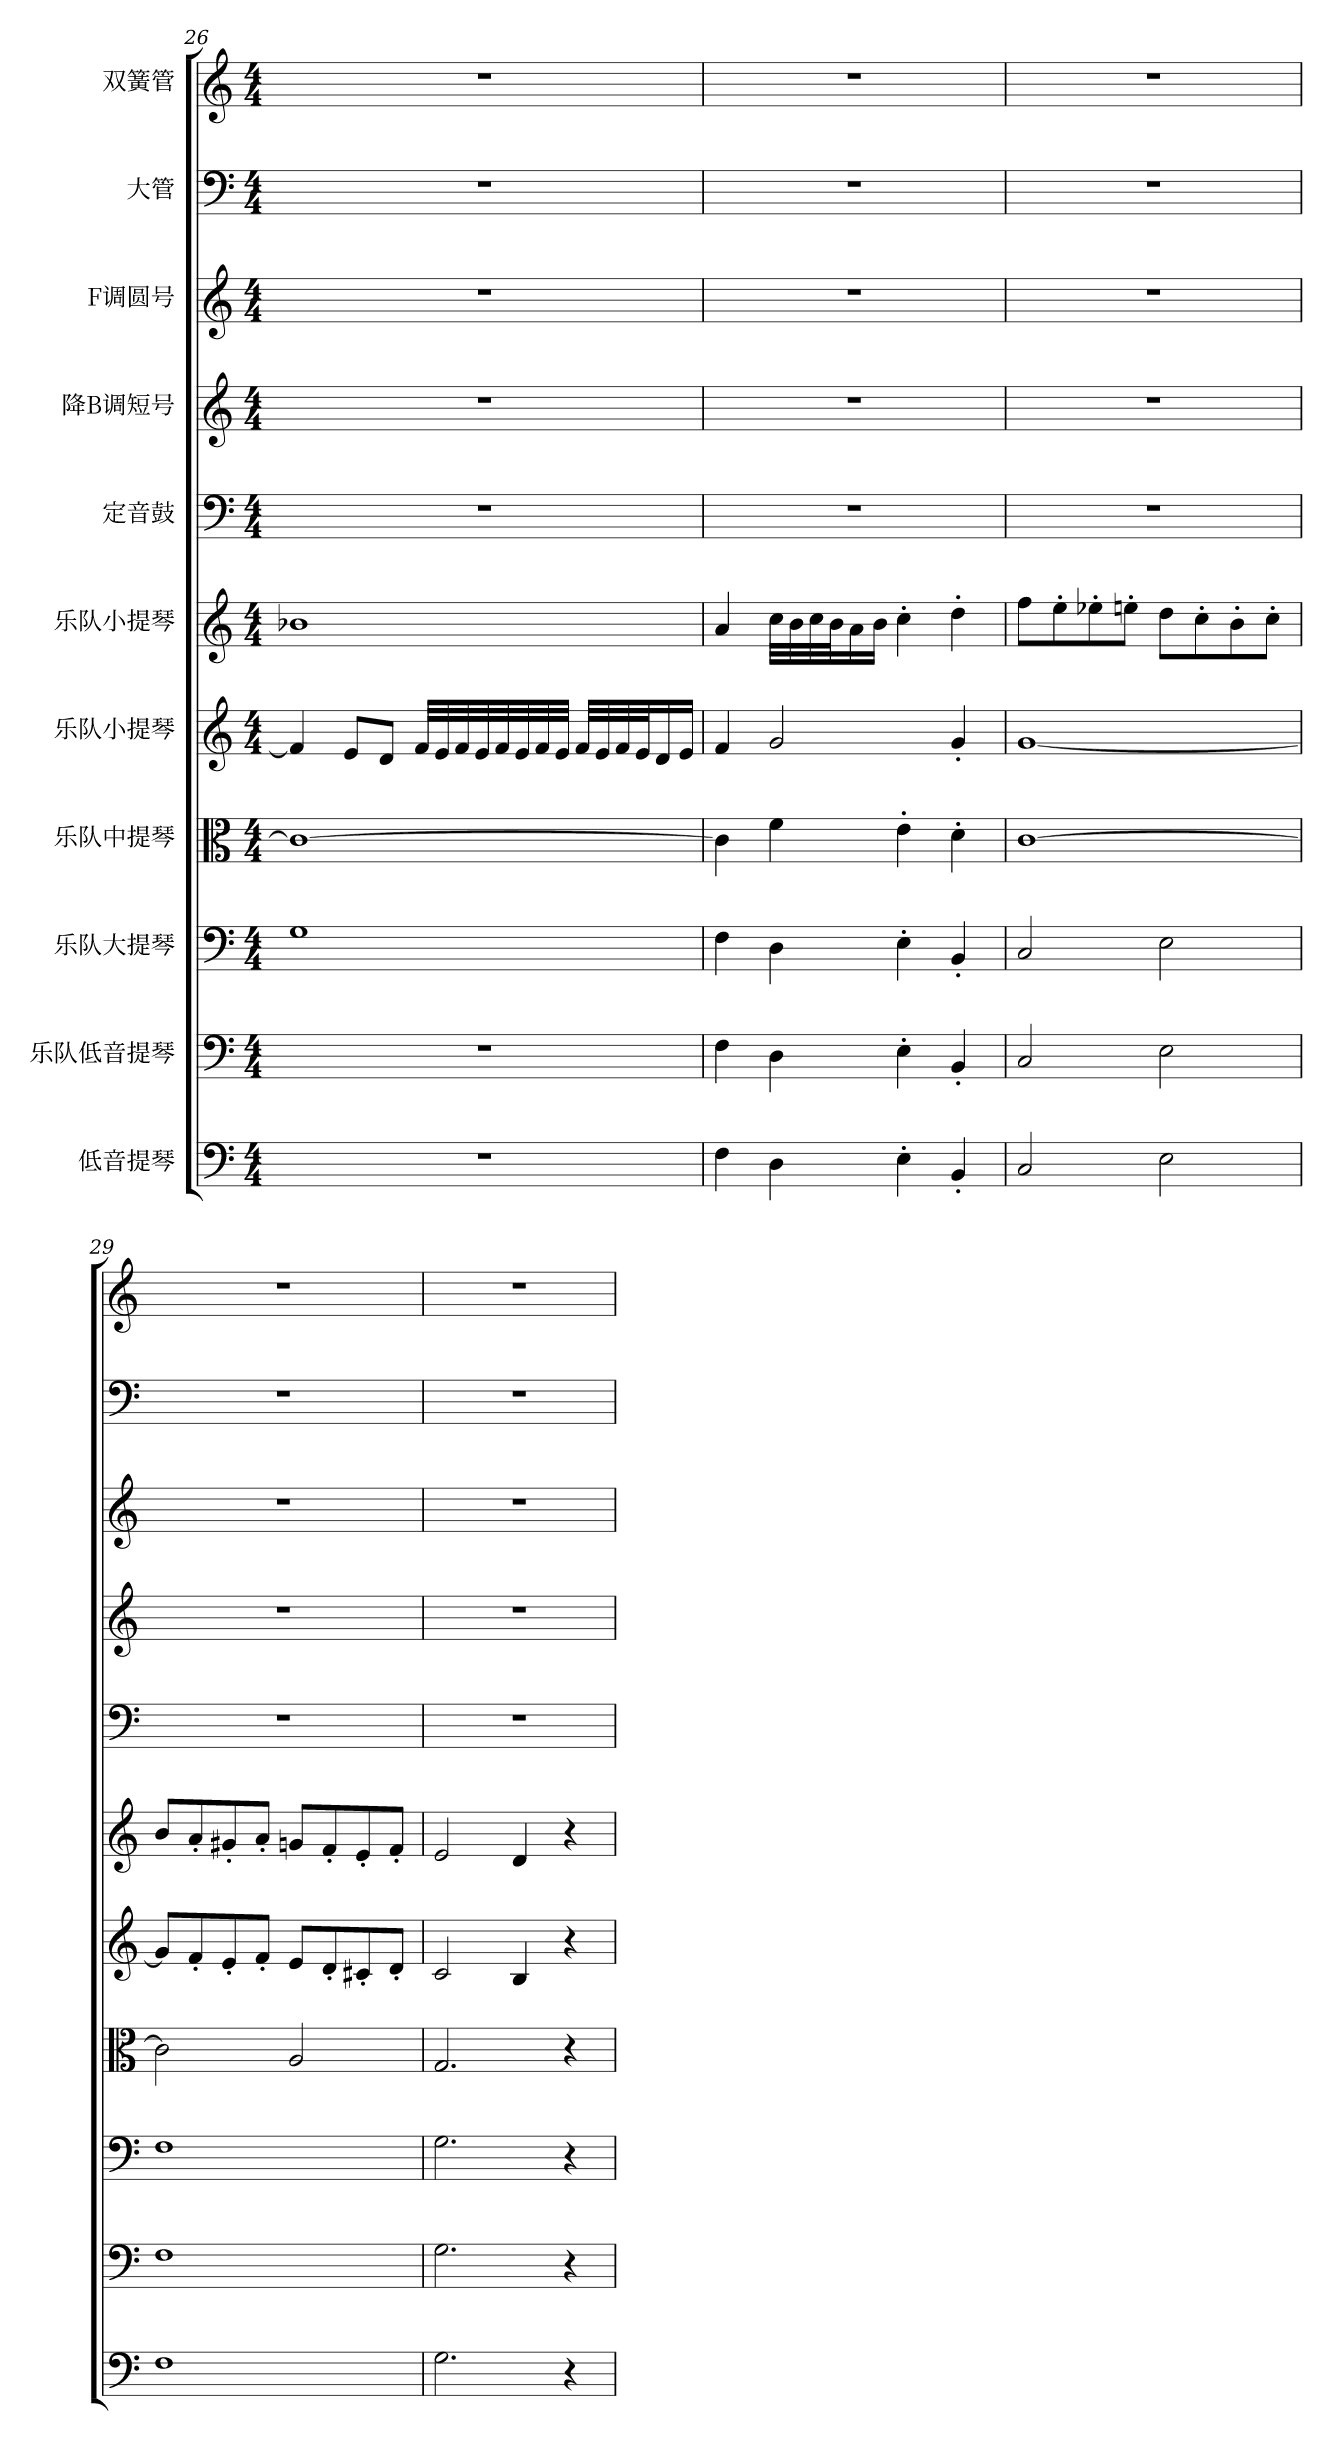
**kern	**kern	**kern	**kern	**kern	**kern	**kern	**kern	**kern	**kern	**kern
*part11	*part10	*part9	*part8	*part7	*part6	*part5	*part4	*part3	*part2	*part1
*staff11	*staff10	*staff9	*staff8	*staff7	*staff6	*staff5	*staff4	*staff3	*staff2	*staff1
*I"低音提琴	*I"乐队低音提琴	*I"乐队大提琴	*I"乐队中提琴	*I"乐队小提琴	*I"乐队小提琴	*I"定音鼓	*I"降B调短号	*I"F调圆号	*I"大管	*I"双簧管
!!LO:PB:g=z
*clefF4	*clefF4	*clefF4	*clefC3	*clefG2	*clefG2	*clefF4	*clefG2	*clefG2	*clefF4	*clefG2
*ITrd7c12	*ITrd7c12	*	*	*	*	*	*ITrd1c2	*ITrd4c7	*	*
*k[]	*k[]	*k[]	*k[]	*k[]	*k[]	*k[]	*k[b-e-]	*k[b-]	*k[]	*k[]
*M4/4	*M4/4	*M4/4	*M4/4	*M4/4	*M4/4	*M4/4	*M4/4	*M4/4	*M4/4	*M4/4
=26	=26	=26	=26	=26	=26	=26	=26	=26	=26	=26
1r	1r	1G	1c_	4f/]	1b-X	1r	1r	1r	1r	1r
.	.	.	.	8e/L	.	.	.	.	.	.
.	.	.	.	8d/J	.	.	.	.	.	.
.	.	.	.	32f/LLL	.	.	.	.	.	.
.	.	.	.	32e/	.	.	.	.	.	.
.	.	.	.	32f/	.	.	.	.	.	.
.	.	.	.	32e/	.	.	.	.	.	.
.	.	.	.	32f/	.	.	.	.	.	.
.	.	.	.	32e/	.	.	.	.	.	.
.	.	.	.	32f/	.	.	.	.	.	.
.	.	.	.	32e/JJJ	.	.	.	.	.	.
.	.	.	.	32f/LLL	.	.	.	.	.	.
.	.	.	.	32e/	.	.	.	.	.	.
.	.	.	.	32f/	.	.	.	.	.	.
.	.	.	.	32e/J	.	.	.	.	.	.
.	.	.	.	16d/	.	.	.	.	.	.
.	.	.	.	16e/JJ	.	.	.	.	.	.
=27	=27	=27	=27	=27	=27	=27	=27	=27	=27	=27
4FF\	4FF\	4F\	4c\]	4f/	4a/	1r	1r	1r	1r	1r
4DD\	4DD\	4D\	4f\	2g/	32cc\LLL	.	.	.	.	.
.	.	.	.	.	32b\	.	.	.	.	.
.	.	.	.	.	32cc\	.	.	.	.	.
.	.	.	.	.	32b\J	.	.	.	.	.
.	.	.	.	.	16a\	.	.	.	.	.
.	.	.	.	.	16b\JJ	.	.	.	.	.
4EE'\	4EE'\	4E'\	4e'\	.	4cc'\	.	.	.	.	.
4BBB'/	4BBB'/	4BB'/	4d'\	4g'/	4dd'\	.	.	.	.	.
=28	=28	=28	=28	=28	=28	=28	=28	=28	=28	=28
2CC/	2CC/	2C/	[1c	[1g	8ff\L	1r	1r	1r	1r	1r
.	.	.	.	.	8ee'\	.	.	.	.	.
.	.	.	.	.	8ee-X'\	.	.	.	.	.
.	.	.	.	.	8een'\J	.	.	.	.	.
2EE\	2EE\	2E\	.	.	8dd\L	.	.	.	.	.
.	.	.	.	.	8cc'\	.	.	.	.	.
.	.	.	.	.	8b'\	.	.	.	.	.
.	.	.	.	.	8cc'\J	.	.	.	.	.
!!LO:PB:g=z
=29	=29	=29	=29	=29	=29	=29	=29	=29	=29	=29
1FF	1FF	1F	2c\]	8g/L]	8b/L	1r	1r	1r	1r	1r
.	.	.	.	8f'/	8a'/	.	.	.	.	.
.	.	.	.	8e'/	8g#X'/	.	.	.	.	.
.	.	.	.	8f'/J	8a'/J	.	.	.	.	.
.	.	.	2A/	8e/L	8gn/L	.	.	.	.	.
.	.	.	.	8d'/	8f'/	.	.	.	.	.
.	.	.	.	8c#X'/	8e'/	.	.	.	.	.
.	.	.	.	8d'/J	8f'/J	.	.	.	.	.
=30	=30	=30	=30	=30	=30	=30	=30	=30	=30	=30
*	*	*	*	*	*	*	*	*	*	*MM176
2.GG\	2.GG\	2.G\	2.G/	2c/	2e/	1r	1r	1r	1r	1r
.	.	.	.	4B/	4d/	.	.	.	.	.
4r	4r	4r	4r	4r	4r	.	.	.	.	.
=	=	=	=	=	=	=	=	=	=	=
*-	*-	*-	*-	*-	*-	*-	*-	*-	*-	*-
